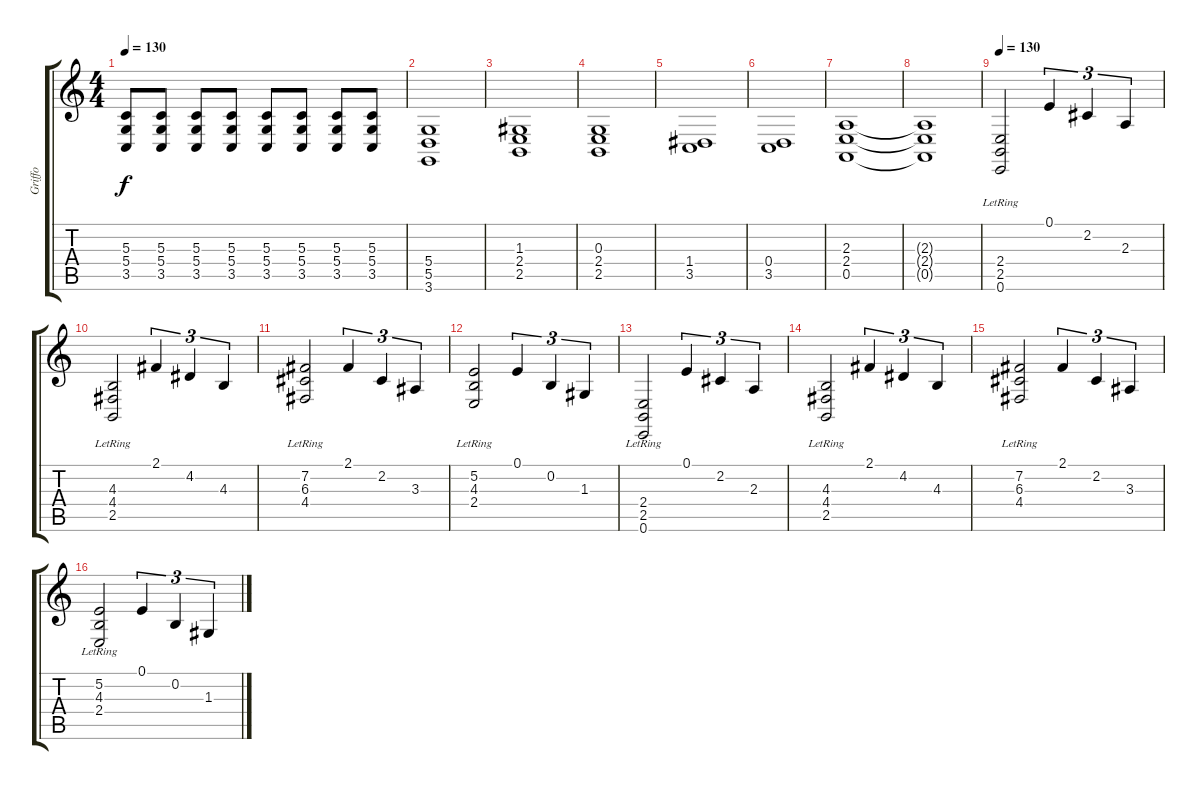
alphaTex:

\track ("Griffo" "Griffo") {instrument electricgrandpiano}
\staff {score tabs}
\tuning (E4 B3 G3 D3 A2 E2) {hide}
\ts (4 4)
\tempo 130
\clef g2
\ks c
(5.3 5.4 3.5).8{dy f volume 4 instrument electricgrandpiano} (5.3 5.4 3.5).8{volume 13} (5.3 5.4 3.5).8 (5.3 5.4 3.5).8 (5.3 5.4 3.5).8 (5.3 5.4 3.5).8 (5.3 5.4 3.5).8 (5.3 5.4 3.5).8 |
(5.4 5.5 3.6).1 |
(1.3 2.4 2.5).1 |
(0.3 2.4 2.5).1 |
(1.4 3.5).1 |
(0.4 3.5).1 |
(2.3 2.4 0.5).1 |
(2.3{t} 2.4{t} 0.5{t}).1 |
\tempo 130
(2.4{lr} 2.5{lr} 0.6{lr}).2{volume 13} 0.1.4{tu (3 2)} 2.2.4{tu (3 2)} 2.3.4{tu (3 2)} |
(4.3{lr} 4.4{lr} 2.5{lr}).2 2.1.4{tu (3 2)} 4.2.4{tu (3 2)} 4.3.4{tu (3 2)} |
(7.2{lr} 6.3{lr} 4.4{lr}).2 2.1.4{tu (3 2)} 2.2.4{tu (3 2)} 3.3.4{tu (3 2)} |
(5.2{lr} 4.3{lr} 2.4{lr}).2 0.1.4{tu (3 2)} 0.2.4{tu (3 2)} 1.3.4{tu (3 2)} |
(2.4{lr} 2.5{lr} 0.6{lr}).2 0.1.4{tu (3 2)} 2.2.4{tu (3 2)} 2.3.4{tu (3 2)} |
(4.3{lr} 4.4{lr} 2.5{lr}).2 2.1.4{tu (3 2)} 4.2.4{tu (3 2)} 4.3.4{tu (3 2)} |
(7.2{lr} 6.3{lr} 4.4{lr}).2 2.1.4{tu (3 2)} 2.2.4{tu (3 2)} 3.3.4{tu (3 2)} |
(5.2{lr} 4.3{lr} 2.4{lr}).2 0.1.4{tu (3 2)} 0.2.4{tu (3 2)} 1.3.4{tu (3 2)}
